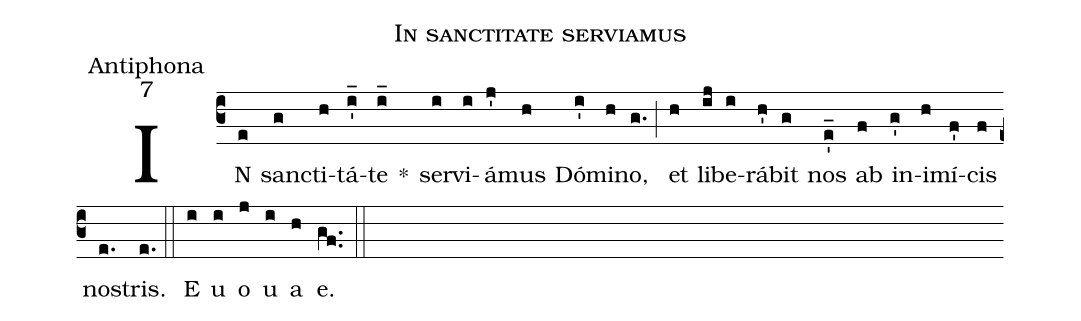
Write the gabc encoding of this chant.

name:In sanctitate serviamus;
office-part:Antiphona;
mode:7;
%%
(c3) IN(e) sanc(g)ti(h)tá(i'_)te(i_) *() ser(i)vi(i)á(j')mus(h) Dó(i')mi(h)no,(g.) (;) et(h) li(ij)be(i)rá(h')bit(g) nos(e_') ab(f) in(g')i(h)mí(f')cis(f) no(e.)stris.(e.) (::) E(i) u(i) o(j) u(i) a(h) e.(gf..) (::)
